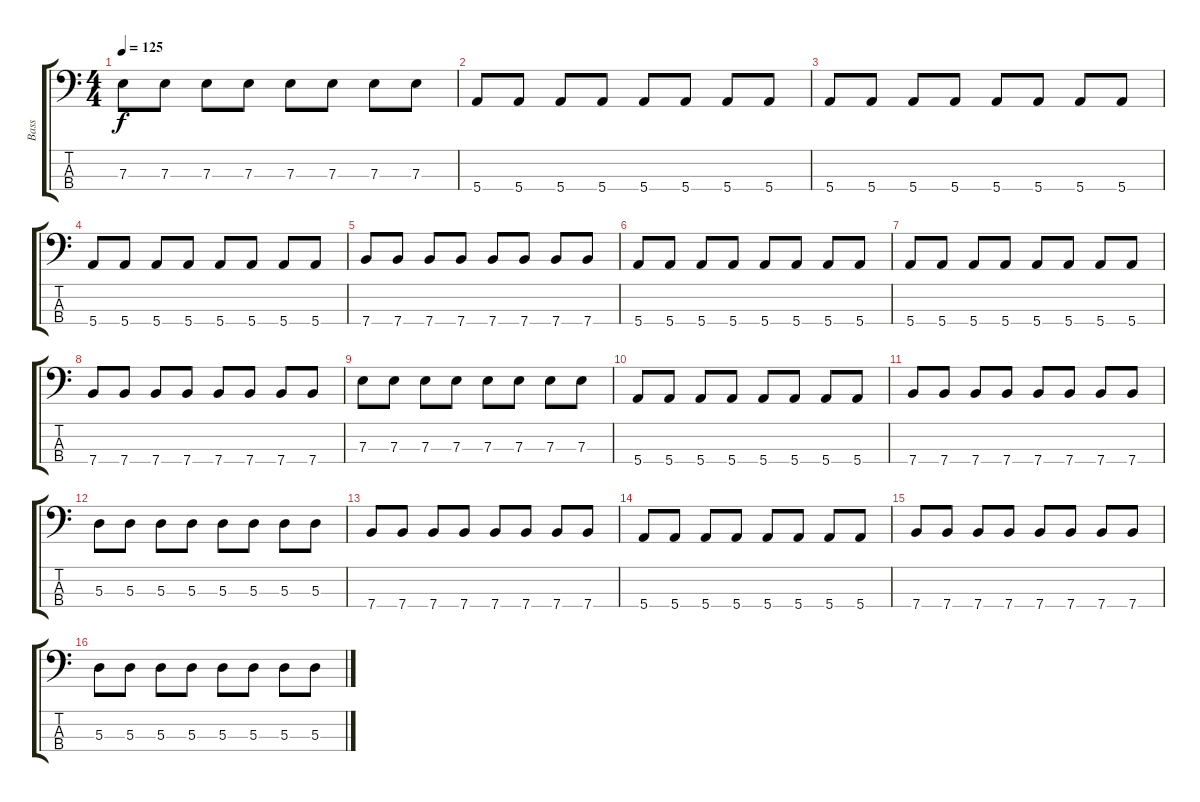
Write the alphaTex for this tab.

\track ("Bass" "Bass") {instrument synthbass2}
\staff {score tabs}
\tuning (G2 D2 A1 E1) {hide}
\ts (4 4)
\tempo 125
\clef f4
\ks c
7.3.8{dy f} 7.3.8 7.3.8 7.3.8 7.3.8 7.3.8 7.3.8 7.3.8 |
5.4.8 5.4.8 5.4.8 5.4.8 5.4.8 5.4.8 5.4.8 5.4.8 |
5.4.8 5.4.8 5.4.8 5.4.8 5.4.8 5.4.8 5.4.8 5.4.8 |
5.4.8 5.4.8 5.4.8 5.4.8 5.4.8 5.4.8 5.4.8 5.4.8 |
7.4.8 7.4.8 7.4.8 7.4.8 7.4.8 7.4.8 7.4.8 7.4.8 |
5.4.8 5.4.8 5.4.8 5.4.8 5.4.8 5.4.8 5.4.8 5.4.8 |
5.4.8 5.4.8 5.4.8 5.4.8 5.4.8 5.4.8 5.4.8 5.4.8 |
7.4.8 7.4.8 7.4.8 7.4.8 7.4.8 7.4.8 7.4.8 7.4.8 |
7.3.8 7.3.8 7.3.8 7.3.8 7.3.8 7.3.8 7.3.8 7.3.8 |
5.4.8 5.4.8 5.4.8 5.4.8 5.4.8 5.4.8 5.4.8 5.4.8 |
7.4.8 7.4.8 7.4.8 7.4.8 7.4.8 7.4.8 7.4.8 7.4.8 |
5.3.8 5.3.8 5.3.8 5.3.8 5.3.8 5.3.8 5.3.8 5.3.8 |
7.4.8 7.4.8 7.4.8 7.4.8 7.4.8 7.4.8 7.4.8 7.4.8 |
5.4.8 5.4.8 5.4.8 5.4.8 5.4.8 5.4.8 5.4.8 5.4.8 |
7.4.8 7.4.8 7.4.8 7.4.8 7.4.8 7.4.8 7.4.8 7.4.8 |
5.3.8 5.3.8 5.3.8 5.3.8 5.3.8 5.3.8 5.3.8 5.3.8
